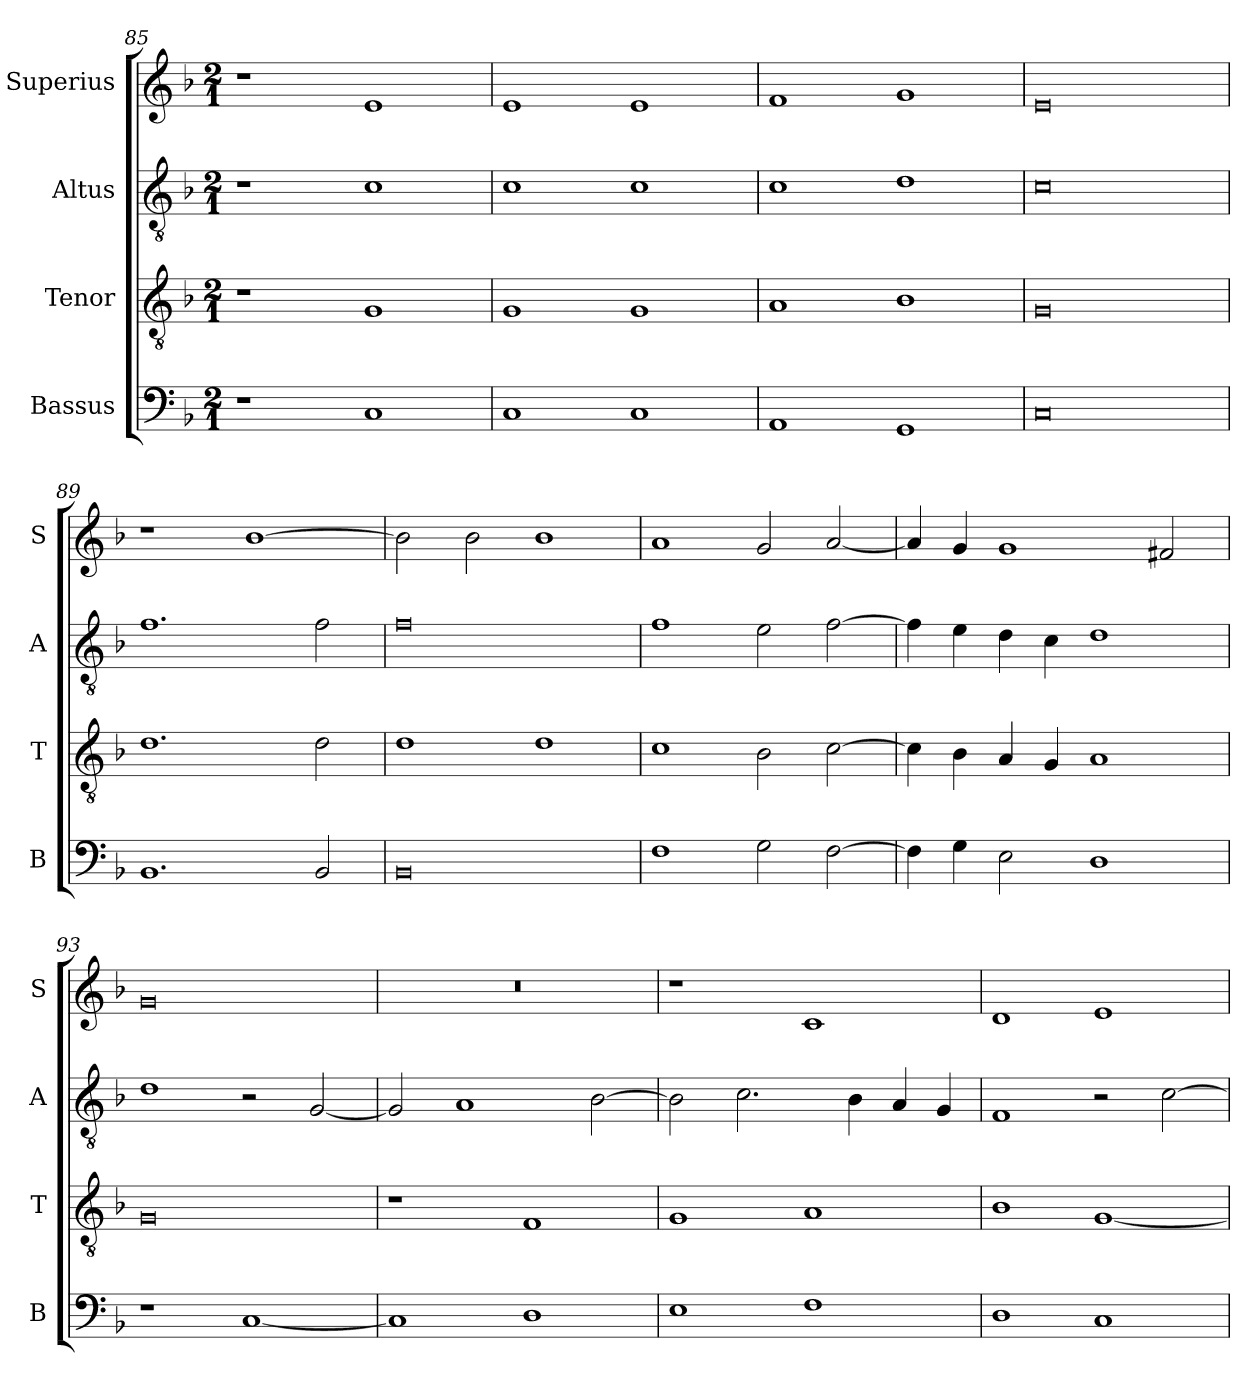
**kern	**kern	**kern	**kern
*part4	*part3	*part2	*part1
*staff4	*staff3	*staff2	*staff1
*I"Bassus	*I"Tenor	*I"Altus	*I"Superius
*I'B	*I'T	*I'A	*I'S
*clefF4	*clefGv2	*clefGv2	*clefG2
*k[b-]	*k[b-]	*k[b-]	*k[b-]
*M2/1	*M2/1	*M2/1	*M2/1
=85	=85	=85	=85
1r	1r	1r	1r
1C	1G	1c	1e
=86	=86	=86	=86
1C	1G	1c	1e
1C	1G	1c	1e
=87	=87	=87	=87
1AA	1A	1c	1f
1GG	1B-	1d	1g
=88	=88	=88	=88
0C	0G	0c	0e
=89	=89	=89	=89
1.BB-	1.d	1.f	1r
.	.	.	[1b-
2BB-/	2d\	2f\	.
=90	=90	=90	=90
0BB-	1d	0f	2b-\]
.	.	.	2b-\
.	1d	.	1b-
=91	=91	=91	=91
1F	1c	1f	1a
2G\	2B-\	2e\	2g/
[2F\	[2c\	[2f\	[2a/
=92	=92	=92	=92
4F\]	4c\]	4f\]	4a/]
4G\	4B-\	4e\	4g/
2E\	4A/	4d\	1g
.	4G/	4c\	.
1D	1A	1d	.
.	.	.	2f#X/
=93	=93	=93	=93
1r	0G	1d	0g
[1C	.	2r	.
.	.	[2G/	.
=94	=94	=94	=94
1C]	1r	2G/]	0r
.	.	1A	.
1D	1F	.	.
.	.	[2B-\	.
=95	=95	=95	=95
1E	1G	2B-\]	1r
.	.	2.c\	.
1F	1A	.	1c
.	.	4B-\	.
.	.	4A/	.
.	.	4G/	.
=96	=96	=96	=96
1D	1B-	1F	1d
1C	[1G	2r	1e
.	.	[2c\	.
=	=	=	=
*-	*-	*-	*-
